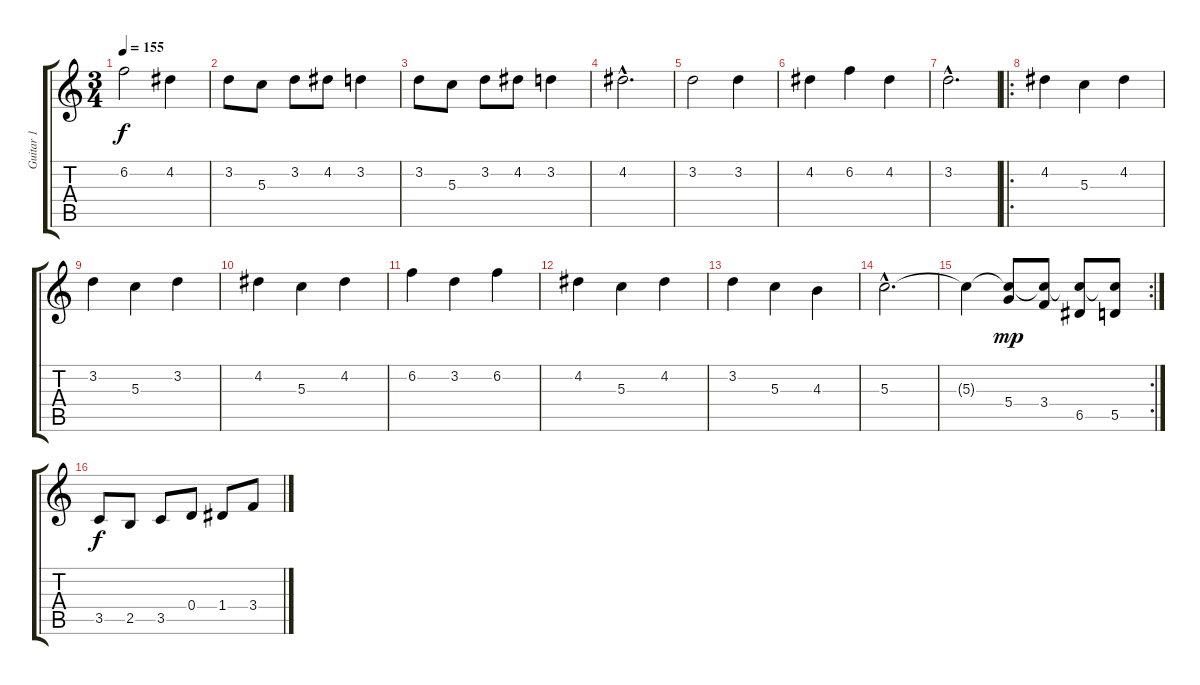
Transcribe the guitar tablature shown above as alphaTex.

\track ("Guitar 1" "Guitar 1") {instrument distortionguitar}
\staff {score tabs}
\tuning (E4 B3 G3 D3 A2 E2) {hide}
\ts (3 4)
\tempo 155
\clef g2
\ks c
6.2.2{dy f} 4.2.4 |
3.2.8 5.3.8 3.2.8 4.2.8 3.2.4 |
3.2.8 5.3.8 3.2.8 4.2.8 3.2.4 |
4.2{hac}.2{d} |
3.2.2 3.2.4 |
4.2.4 6.2.4 4.2.4 |
3.2{hac}.2{d} |
\ro
4.2.4 5.3.4 4.2.4 |
3.2.4 5.3.4 3.2.4 |
4.2.4 5.3.4 4.2.4 |
6.2.4 3.2.4 6.2.4 |
4.2.4 5.3.4 4.2.4 |
3.2.4 5.3.4 4.3.4 |
5.3{hac}.2{d} |
\rc 2
5.3{t}.4 (5.3{t} 5.4).8{dy mp} (5.3{t} 3.4).8 (5.3{t} 6.5).8 (5.3{t} 5.5).8 |
3.5.8{dy f} 2.5.8 3.5.8 0.4.8 1.4.8 3.4.8
